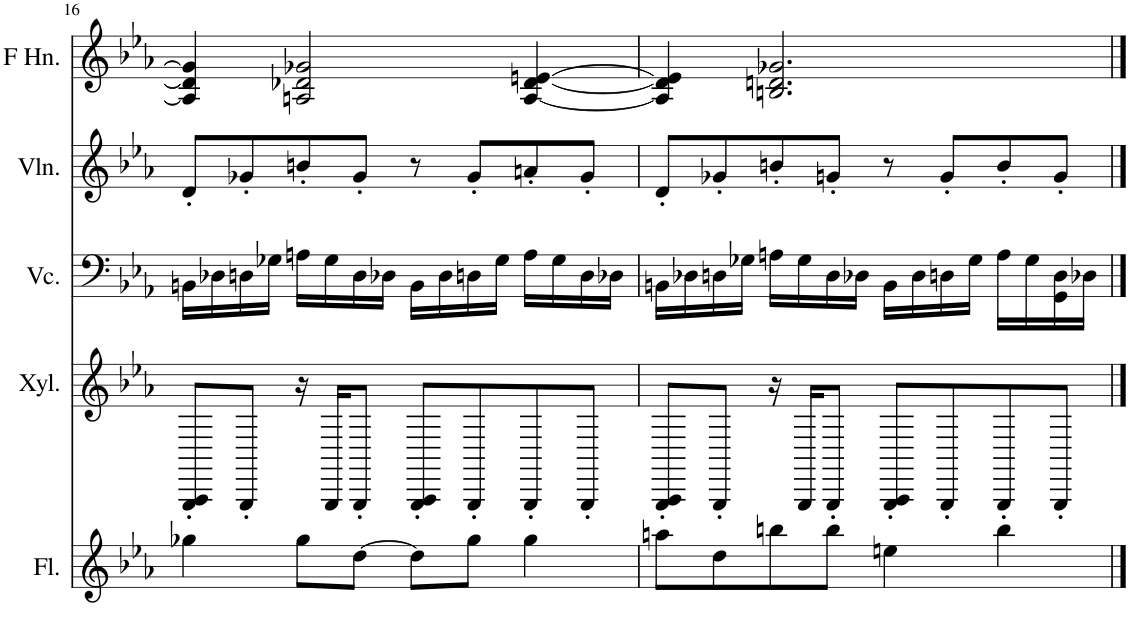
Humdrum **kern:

**kern	**kern	**kern	**kern	**kern
*part5	*part4	*part3	*part2	*part1
*staff5	*staff4	*staff3	*staff2	*staff1
*I"Flute, Flute	*I"Xylophone, Xylophone	*I"Violoncello, Cello	*I"Violin, Violin	*I"Horn in F, French Horn
*I'Fl.	*I'Xyl.	*I'Vc.	*I'Vln.	*I'F Hn.
!!LO:PB:g=z
*clefG2	*clefG2	*clefF4	*clefG2	*clefG2
*	*Trd-7c-12	*	*	*Trd4c7
*k[b-e-a-]	*k[b-e-a-]	*k[b-e-a-]	*k[b-e-a-]	*k[b-e-a-]
*M4/4	*M4/4	*M4/4	*M4/4	*M4/4
=16	=16	=16	=16	=16
4gg-X\	8GGG/' 8AAA-/'L	16BBn\LL	8d'/L	4A/] 4d-/] 4g-/]
.	.	16D-X\	.	.
.	8GGG'/J	16Dn\	8g-X'/	.
.	.	16G-X\JJ	.	.
8gg-\L	16r	16An\LL	8bn'/	2An/ 2d-X/ 2g-X/
.	16GGG/KL	16G-\	.	.
[8dd\J	8GGG'/J	16D\	8g-'/J	.
.	.	16D-X\JJ	.	.
8dd\L]	8GGG/' 8AAA-/'L	16BB\LL	8r	.
.	.	16D-\	.	.
8gg-\J	8GGG'/	16Dn\	8g-'/L	.
.	.	16G-\JJ	.	.
4gg-\	8GGG'/	16A\LL	8an'/	[4A/ [4d-/ [4en/
.	.	16G-\	.	.
.	8GGG'/J	16D\	8g-'/J	.
.	.	16D-X\JJ	.	.
=17	=17	=17	=17	=17
8aan\L	8GGG/' 8AAA-/'L	16BBn\LL	8d'/L	4A/] 4d-/] 4e/]
.	.	16D-X\	.	.
8dd\	8GGG'/J	16Dn\	8g-X'/	.
.	.	16G-X\JJ	.	.
8bbn\	16r	16An\LL	8bn'/	2.Bn/ 2.dn/ 2.g-X/
.	16GGG/KL	16G-\	.	.
8bb\J	8GGG'/J	16D\	8gn'/J	.
.	.	16D-X\JJ	.	.
4een\	8GGG/' 8AAA-/'L	16BB\LL	8r	.
.	.	16D-\	.	.
.	8GGG'/	16Dn\	8g'/L	.
.	.	16G-\JJ	.	.
4bb\	8GGG'/	16A\LL	8b'/	.
.	.	16G-\	.	.
.	8GGG'/J	16GG\ 16D\	8g'/J	.
.	.	16D-X\JJ	.	.
==	==	==	==	==
*-	*-	*-	*-	*-
